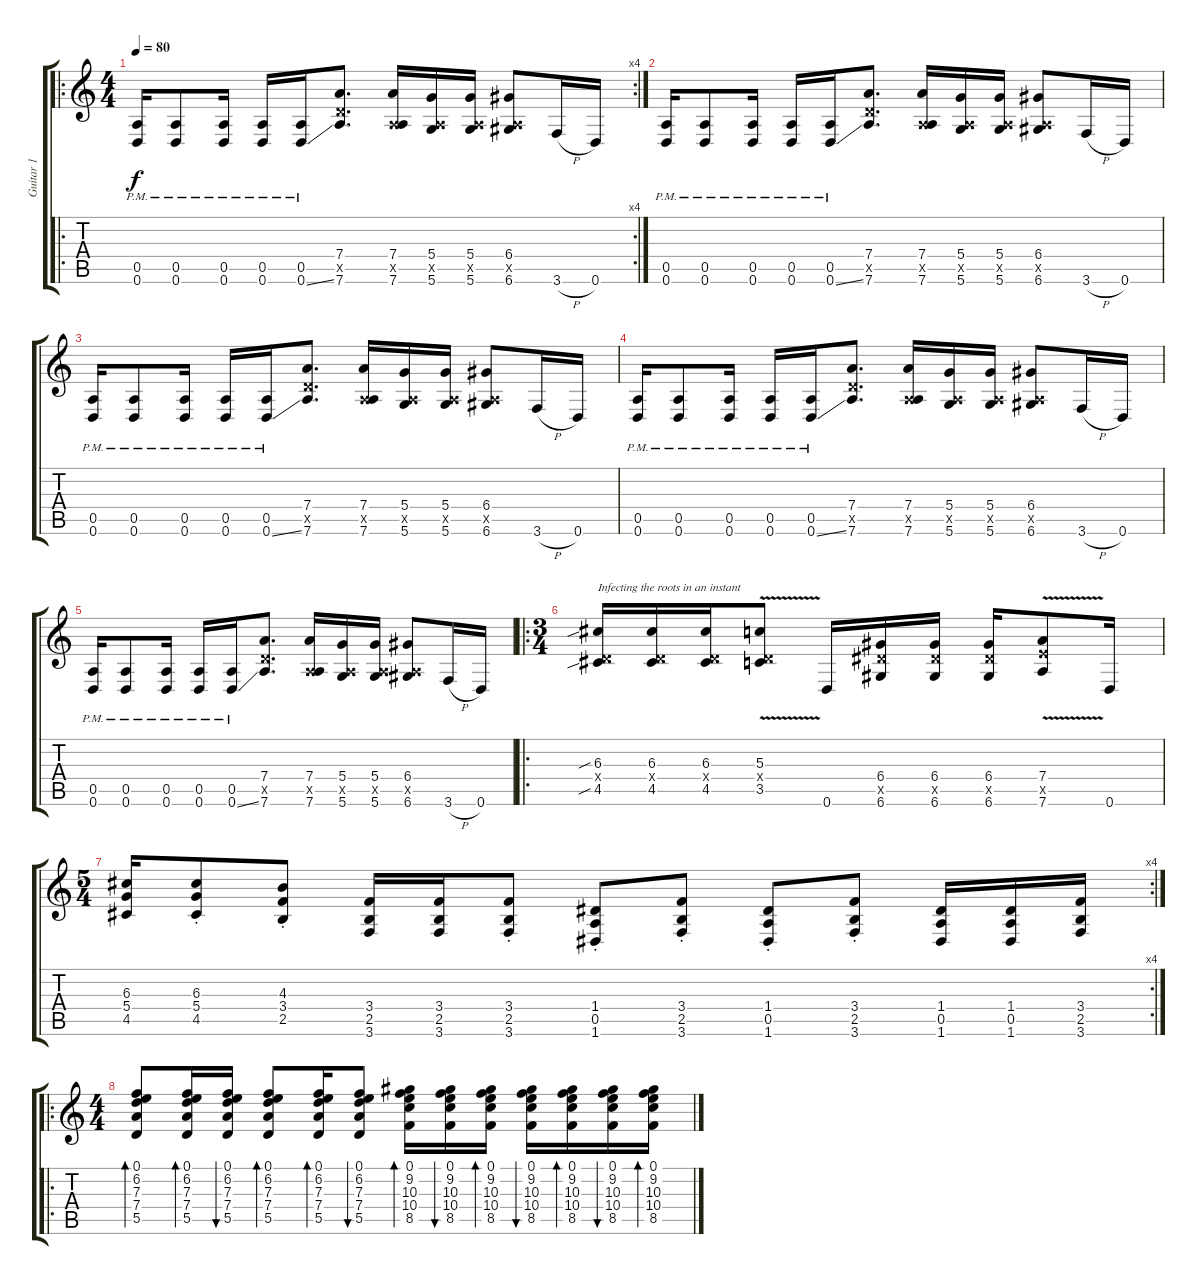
\track ("Guitar 1" "Guitar 1") {instrument distortionguitar}
\staff {score tabs}
\tuning (E4 B3 G3 D3 A2 D2) {hide}
\ro
\rc 4
\ts (4 4)
\tempo 80
\clef g2
\ks c
(0.5{pm} 0.6{pm}).16{dy f} (0.5{pm} 0.6{pm}).8 (0.5{pm} 0.6{pm}).16 (0.5{pm} 0.6{pm}).16 (0.5{pm} 0.6{ss}).16 (7.4 5.5{x} 7.6).8{d} (7.4 0.5{x} 7.6).16 (5.4 0.5{x} 5.6).16 (5.4 0.5{x} 5.6).16 (6.4 0.5{x} 6.6).8 3.6{h}.16 0.6.16 |
(0.5{pm} 0.6{pm}).16 (0.5{pm} 0.6{pm}).8 (0.5{pm} 0.6{pm}).16 (0.5{pm} 0.6{pm}).16 (0.5{pm} 0.6{ss}).16 (7.4 5.5{x} 7.6).8{d} (7.4 0.5{x} 7.6).16 (5.4 0.5{x} 5.6).16 (5.4 0.5{x} 5.6).16 (6.4 0.5{x} 6.6).8 3.6{h}.16 0.6.16 |
(0.5{pm} 0.6{pm}).16 (0.5{pm} 0.6{pm}).8 (0.5{pm} 0.6{pm}).16 (0.5{pm} 0.6{pm}).16 (0.5{pm} 0.6{ss}).16 (7.4 5.5{x} 7.6).8{d} (7.4 0.5{x} 7.6).16 (5.4 0.5{x} 5.6).16 (5.4 0.5{x} 5.6).16 (6.4 0.5{x} 6.6).8 3.6{h}.16 0.6.16 |
(0.5{pm} 0.6{pm}).16 (0.5{pm} 0.6{pm}).8 (0.5{pm} 0.6{pm}).16 (0.5{pm} 0.6{pm}).16 (0.5{pm} 0.6{ss}).16 (7.4 5.5{x} 7.6).8{d} (7.4 0.5{x} 7.6).16 (5.4 0.5{x} 5.6).16 (5.4 0.5{x} 5.6).16 (6.4 0.5{x} 6.6).8 3.6{h}.16 0.6.16 |
(0.5{pm} 0.6{pm}).16 (0.5{pm} 0.6{pm}).8 (0.5{pm} 0.6{pm}).16 (0.5{pm} 0.6{pm}).16 (0.5{pm} 0.6{ss}).16 (7.4 5.5{x} 7.6).8{d} (7.4 0.5{x} 7.6).16 (5.4 0.5{x} 5.6).16 (5.4 0.5{x} 5.6).16 (6.4 0.5{x} 6.6).8 3.6{h}.16 0.6.16 |
\ro
\ts (3 4)
(6.3{sib} 0.4{x} 4.5{sib}).16{txt "Infecting the roots in an instant"} (6.3 0.4{x} 4.5).16 (6.3 0.4{x} 4.5).16 (5.3 0.4{x} 3.5{v}).8 0.6.16 (6.4 6.5{x} 6.6).16 (6.4 6.5{x} 6.6).16 (6.4 6.5{x} 6.6).16 (7.4{v} 7.5{x} 7.6{v}).8 0.6.16 |
\rc 4
\ts (5 4)
(6.3 5.4 4.5).16 (6.3{st} 5.4{st} 4.5{st}).8 (4.3{st} 3.4{st} 2.5{st}).8 (3.4 2.5 3.6).16 (3.4 2.5 3.6).16 (3.4{st} 2.5{st} 3.6{st}).8 (1.4{st} 0.5{st} 1.6{st}).8 (3.4{st} 2.5{st} 3.6{st}).8 (1.4{st} 0.5{st} 1.6{st}).8 (3.4{st} 2.5{st} 3.6{st}).8 (1.4 0.5 1.6).16 (1.4 0.5 1.6).16 (3.4 2.5 3.6).16 |
\ro
\ts (4 4)
(0.1 6.2 7.3 7.4 5.5).8{bd 60 instrument acousticguitarsteel} (0.1 6.2 7.3 7.4 5.5).16{bd 60} (0.1 6.2 7.3 7.4 5.5).16{bu 60} (0.1 6.2 7.3 7.4 5.5).8{bd 60} (0.1 6.2 7.3 7.4 5.5).16{bd 60} (0.1 6.2 7.3 7.4 5.5).8{bu 60} (0.1 9.2 10.3 10.4 8.5).16{bd 60} (0.1 9.2 10.3 10.4 8.5).16{bu 60} (0.1 9.2 10.3 10.4 8.5).16{bd 60} (0.1 9.2 10.3 10.4 8.5).16{bu 60} (0.1 9.2 10.3 10.4 8.5).16{bd 60} (0.1 9.2 10.3 10.4 8.5).16{bu 60} (0.1 9.2 10.3 10.4 8.5).16{bd 60}
